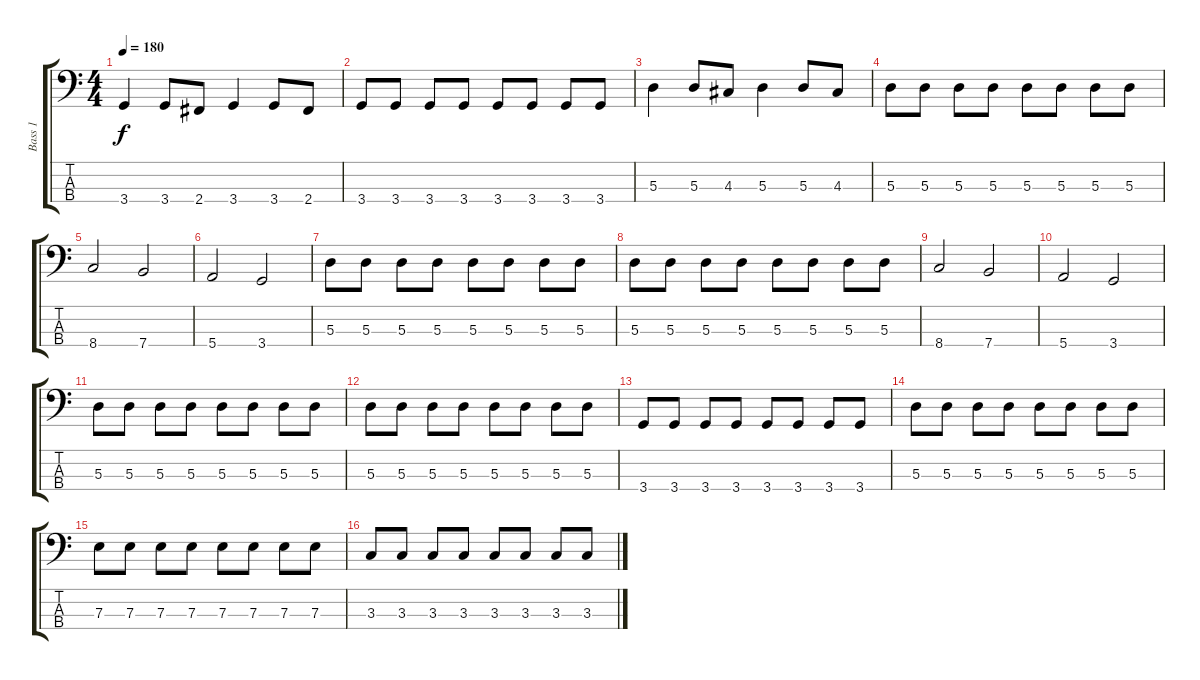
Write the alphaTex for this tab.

\track ("Bass 1" "Bass 1") {instrument electricbasspick}
\staff {score tabs}
\tuning (G2 D2 A1 E1) {hide}
\ts (4 4)
\tempo 180
\clef f4
\ks c
3.4.4{dy f} 3.4.8 2.4.8 3.4.4 3.4.8 2.4.8 |
3.4.8 3.4.8 3.4.8 3.4.8 3.4.8 3.4.8 3.4.8 3.4.8 |
5.3.4 5.3.8 4.3.8 5.3.4 5.3.8 4.3.8 |
5.3.8 5.3.8 5.3.8 5.3.8 5.3.8 5.3.8 5.3.8 5.3.8 |
8.4.2 7.4.2 |
5.4.2 3.4.2 |
5.3.8 5.3.8 5.3.8 5.3.8 5.3.8 5.3.8 5.3.8 5.3.8 |
5.3.8 5.3.8 5.3.8 5.3.8 5.3.8 5.3.8 5.3.8 5.3.8 |
8.4.2 7.4.2 |
5.4.2 3.4.2 |
5.3.8 5.3.8 5.3.8 5.3.8 5.3.8 5.3.8 5.3.8 5.3.8 |
5.3.8 5.3.8 5.3.8 5.3.8 5.3.8 5.3.8 5.3.8 5.3.8 |
3.4.8 3.4.8 3.4.8 3.4.8 3.4.8 3.4.8 3.4.8 3.4.8 |
5.3.8 5.3.8 5.3.8 5.3.8 5.3.8 5.3.8 5.3.8 5.3.8 |
7.3.8 7.3.8 7.3.8 7.3.8 7.3.8 7.3.8 7.3.8 7.3.8 |
3.3.8 3.3.8 3.3.8 3.3.8 3.3.8 3.3.8 3.3.8 3.3.8
